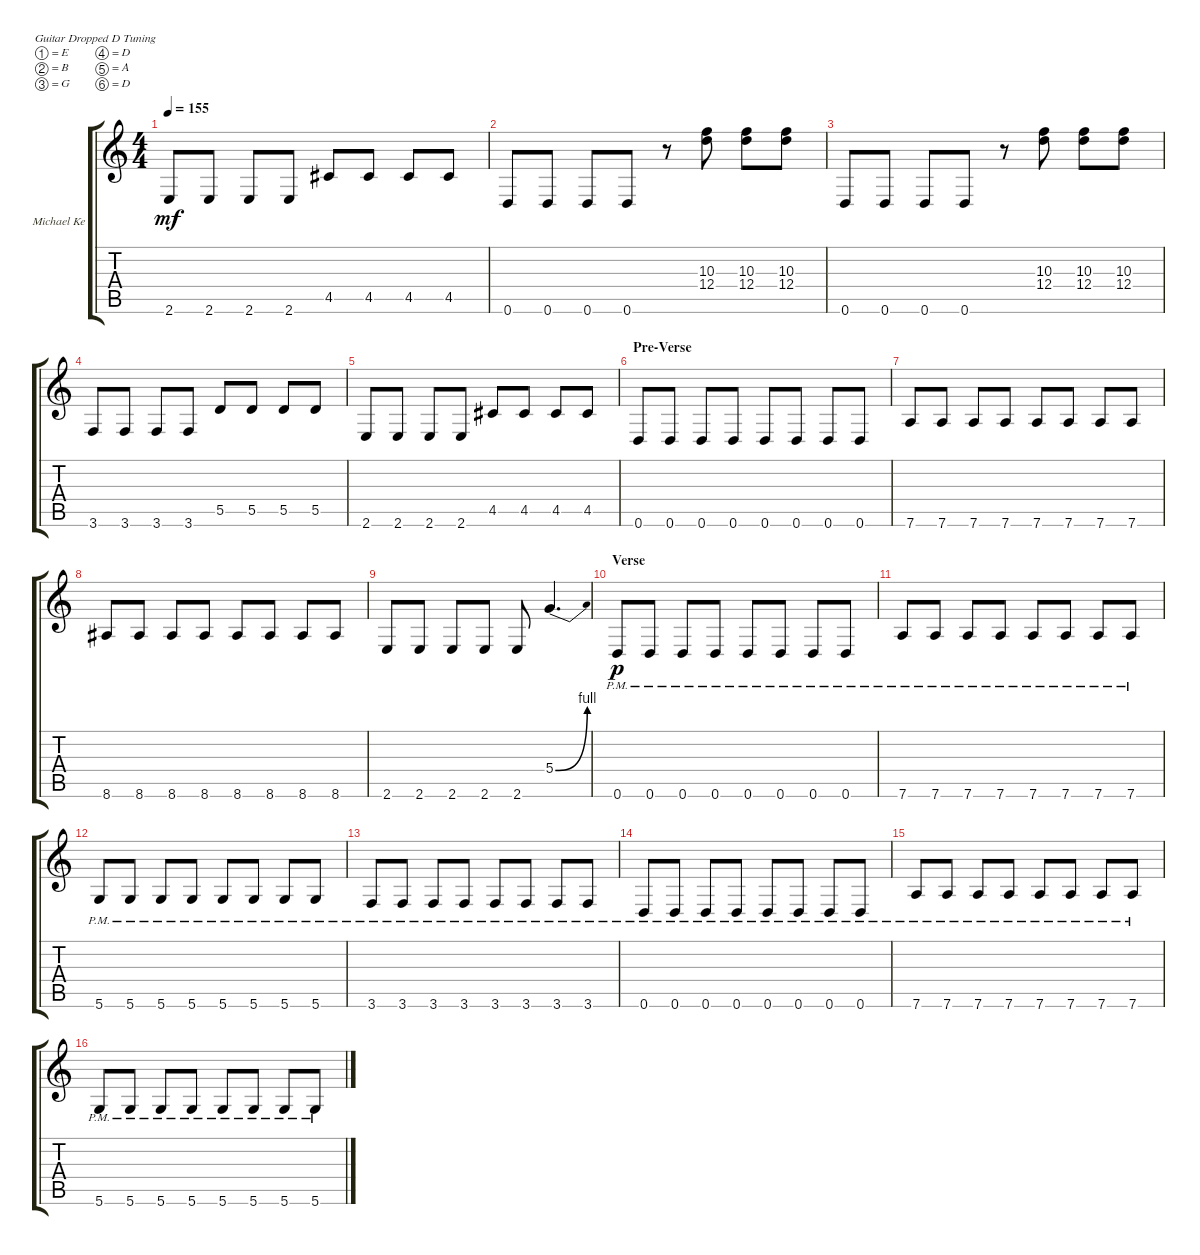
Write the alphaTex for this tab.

\defaultSystemsLayout 4
\bracketExtendMode groupsimilarinstruments
\firstSystemTrackNameOrientation horizontal
\otherSystemsTrackNameOrientation horizontal
\track ("Michael Kerr (Guitar)" "Michael Ke") {instrument overdrivenguitar}
\staff {score tabs}
\tuning (E4 B3 G3 D3 A2 D2)
\ts (4 4)
\tempo 155
\clef g2
\ks c
2.6.8{dy mf} 2.6.8 2.6.8 2.6.8 4.5.8 4.5.8 4.5.8 4.5.8 |
0.6.8 0.6.8 0.6.8 0.6.8 r.8 (10.3 12.4).8 (10.3 12.4).8 (10.3 12.4).8 |
0.6.8 0.6.8 0.6.8 0.6.8 r.8 (12.4 10.3).8 (12.4 10.3).8 (12.4 10.3).8 |
3.6.8 3.6.8 3.6.8 3.6.8 5.5.8 5.5.8 5.5.8 5.5.8 |
2.6.8 2.6.8 2.6.8 2.6.8 4.5.8 4.5.8 4.5.8 4.5.8 |
\section ("" "Pre-Verse")
0.6.8 0.6.8 0.6.8 0.6.8 0.6.8 0.6.8 0.6.8 0.6.8 |
7.6.8 7.6.8 7.6.8 7.6.8 7.6.8 7.6.8 7.6.8 7.6.8 |
8.6.8 8.6.8 8.6.8 8.6.8 8.6.8 8.6.8 8.6.8 8.6.8 |
2.6.8 2.6.8 2.6.8 2.6.8 2.6.8 5.4{be (bend 0 0 15 4)}.4{d} |
\section ("" "Verse")
0.6{pm}.8{dy p} 0.6{pm}.8 0.6{pm}.8 0.6{pm}.8 0.6{pm}.8 0.6{pm}.8 0.6{pm}.8 0.6{pm}.8 |
7.6{pm}.8 7.6{pm}.8 7.6{pm}.8 7.6{pm}.8 7.6{pm}.8 7.6{pm}.8 7.6{pm}.8 7.6{pm}.8 |
5.6{pm}.8 5.6{pm}.8 5.6{pm}.8 5.6{pm}.8 5.6{pm}.8 5.6{pm}.8 5.6{pm}.8 5.6{pm}.8 |
3.6{pm}.8 3.6{pm}.8 3.6{pm}.8 3.6{pm}.8 3.6{pm}.8 3.6{pm}.8 3.6{pm}.8 3.6{pm}.8 |
0.6{pm}.8 0.6{pm}.8 0.6{pm}.8 0.6{pm}.8 0.6{pm}.8 0.6{pm}.8 0.6{pm}.8 0.6{pm}.8 |
7.6{pm}.8 7.6{pm}.8 7.6{pm}.8 7.6{pm}.8 7.6{pm}.8 7.6{pm}.8 7.6{pm}.8 7.6{pm}.8 |
5.6{pm}.8 5.6{pm}.8 5.6{pm}.8 5.6{pm}.8 5.6{pm}.8 5.6{pm}.8 5.6{pm}.8 5.6{pm}.8
